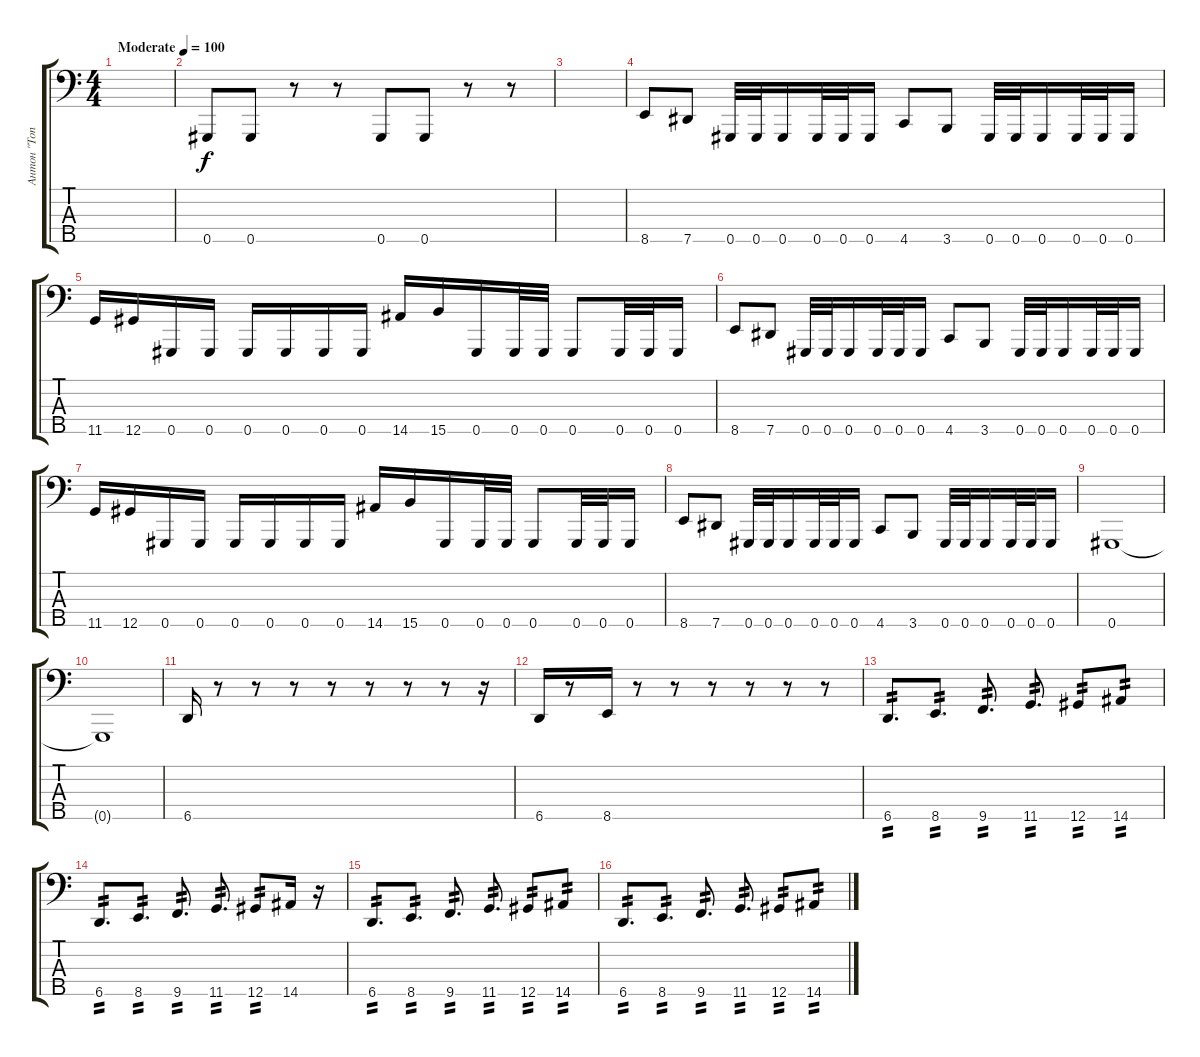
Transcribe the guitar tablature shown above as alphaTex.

\track ("Антон \"Tony\" Павлов" "Антон \"Ton") {instrument electricbasspick}
\staff {score tabs}
\tuning (E2 B1 Gb1 Db1 Ab0) {hide}
\ts (4 4)
\tempo (100 "Moderate")
\clef f4
\ks c
|
0.5.8 0.5.8 r.8 r.8 0.5.8 0.5.8 r.8 r.8 |
|
8.5.8 7.5.8 0.5.32 0.5.32 0.5.16 0.5.32 0.5.32 0.5.16 4.5.8 3.5.8 0.5.32 0.5.32 0.5.16 0.5.32 0.5.32 0.5.16 |
11.5.16 12.5.16 0.5.16 0.5.16 0.5.16 0.5.16 0.5.16 0.5.16 14.5.16 15.5.16 0.5.16 0.5.32 0.5.32 0.5.8 0.5.32 0.5.32 0.5.16 |
8.5.8 7.5.8 0.5.32 0.5.32 0.5.16 0.5.32 0.5.32 0.5.16 4.5.8 3.5.8 0.5.32 0.5.32 0.5.16 0.5.32 0.5.32 0.5.16 |
11.5.16 12.5.16 0.5.16 0.5.16 0.5.16 0.5.16 0.5.16 0.5.16 14.5.16 15.5.16 0.5.16 0.5.32 0.5.32 0.5.8 0.5.32 0.5.32 0.5.16 |
8.5.8 7.5.8 0.5.32 0.5.32 0.5.16 0.5.32 0.5.32 0.5.16 4.5.8 3.5.8 0.5.32 0.5.32 0.5.16 0.5.32 0.5.32 0.5.16 |
0.5.1 |
0.5{t}.1 |
6.5.16 r.8 r.8 r.8 r.8 r.8 r.8 r.8 r.16 |
6.5.16 r.8 8.5.16 r.8 r.8 r.8 r.8 r.8 r.8 |
6.5.8{d tp 2} 8.5.8{d tp 2} 9.5.8{d tp 2} 11.5.8{d tp 2} 12.5.8{tp 2} 14.5.8{tp 2} |
6.5.8{d tp 2} 8.5.8{d tp 2} 9.5.8{d tp 2} 11.5.8{d tp 2} 12.5.8{tp 2} 14.5.16 r.16 |
6.5.8{d tp 2} 8.5.8{d tp 2} 9.5.8{d tp 2} 11.5.8{d tp 2} 12.5.8{tp 2} 14.5.8{tp 2} |
6.5.8{d tp 2} 8.5.8{d tp 2} 9.5.8{d tp 2} 11.5.8{d tp 2} 12.5.8{tp 2} 14.5.8{tp 2}
